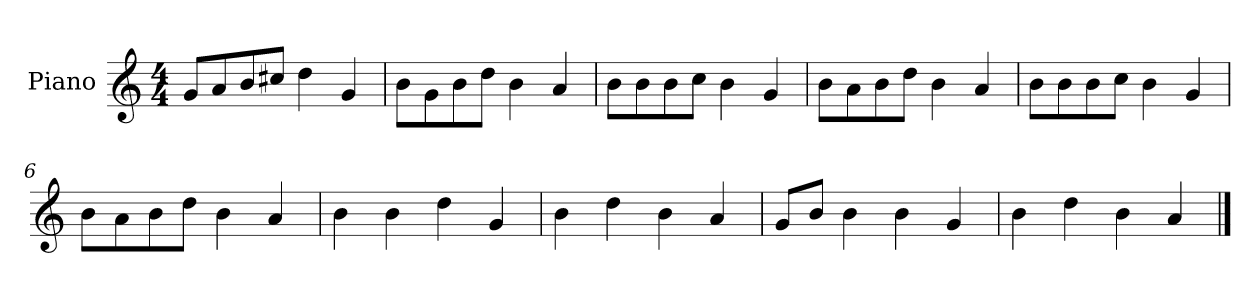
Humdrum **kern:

**kern
*part1
*staff1
*I"Piano
*I'P-no
*clefG2
*k[]
*M4/4
*MM90
=1
8g/L
8a/
8b/
8cc#X/J
4dd\
4g/
=2
8b\L
8g\
8b\
8dd\J
4b\
4a/
=3
8b\L
8b\
8b\
8cc\J
4b\
4g/
=4
8b\L
8a\
8b\
8dd\J
4b\
4a/
=5
8b\L
8b\
8b\
8cc\J
4b\
4g/
=6
8b\L
8a\
8b\
8dd\J
4b\
4a/
!!LO:LB:g=z
=7
4b\
4b\
4dd\
4g/
=8
4b\
4dd\
4b\
4a/
=9
8g/L
8b/J
4b\
4b\
4g/
=10
4b\
4dd\
4b\
4a/
==
*-
